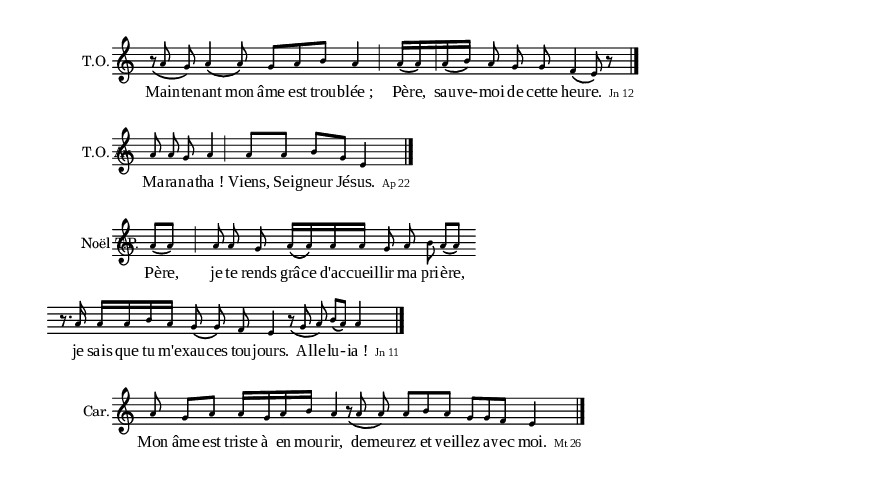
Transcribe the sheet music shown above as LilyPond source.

\version "2.10.0"
 \include "definitions.ly"

%\markup { Psaume 6}



\relative a' { 
	\new Staff {
		\cadenzaOn
		
		\set Staff.instrumentName = \markup{ \center-align { T.O. } }
		\times 2/3 { r8_\( a g\) }
		\times 2/3 { a4\( a8\) }
		\times 2/3 { g[ a b] } 
		a4 \pespace
		\cesure \pespace
		a16[\( a\) \cesure   a\( b\)]
		\times 2/3 { a8 g g }
		f4\( e8\) r8
		
		
		
		 \endBar
	}

	\addlyrics {
		
		Main -- te -- nant mon âme est trou -- "blée ;" Pè -- re, sau -- ve- -- moi de cette heu -- re.
		\markup { \citation #"Jn 12" } }
}

\relative a' { 
	\new Staff {
		\cadenzaOn
		
		\set Staff.instrumentName = \markup{ \center-align { T.O.  Av. } }
		\times 2/3 { a8 a g }
		a4
		\cesure \pespace
		a8[ a]
		b[ g]
		e4
		
		
		
		\endBar
	}

	\addlyrics {
		
		Ma -- ra -- na -- "tha !" Viens, Sei -- gneur Jé -- sus.
		\markup { \citation #"Ap 22" } }
}


\relative a' { 
	\new Staff {
		\cadenzaOn
		
		\set Staff.instrumentName = \markup{ \center-align { Noël T.P. } }
		a8[\( a\)] \pespace
		\cesure \pespace
		\times 2/3 { a a g }
		a16[\( a\) a a]
		\times 2/3 { g8 a b }
		a[\( a\)]
		\indentLine
		r8. a16 
		a16[ a b a]
		\times 2/3 { g8\( g\) f }
		e4
		\pespace
		\times 2/3 { r8_\( g a\) }
		b[\( a\)]
		a4
		
				
		\endBar
	}

	\addlyrics {
		
		Pè -- re, je te rends grâ -- ce d'ac -- cueil -- lir ma pri -- è -- re,
		je sais que tu m'e -- xau -- ces tou -- jours. " Al" -- le -- lu -- - -- "ia !"
		\markup { \citation #"Jn 11" } }
}

\relative a' { 
	\new Staff {
		\cadenzaOn
		
		\set Staff.instrumentName = \markup{ \center-align { Car. } }
		a8
		g[ a]
		a16[ g a b]
		a4 \pespace
		\times 2/3 { r8_\( a a\) }
		\times 2/3 { a[ b a] }
		\times 2/3 { g[ g f] }
		e4
		
		
		
		\endBar
	}

	\addlyrics {
		
		Mon âme est triste à  en mou -- rir, de -- meu -- rez et veil -- lez a -- vec moi.
		\markup { \citation #"Mt 26" } }
}

